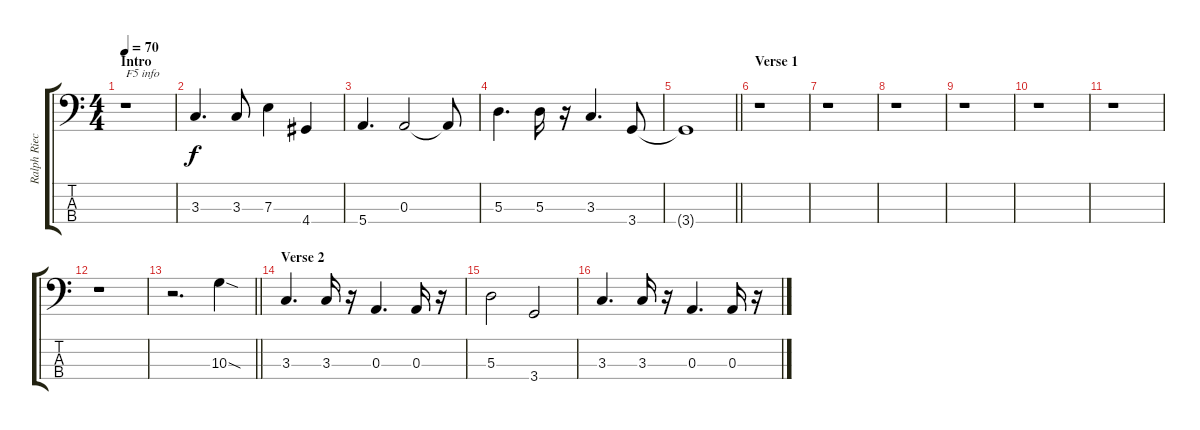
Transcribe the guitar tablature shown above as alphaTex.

\track ("Ralph Rieckermann" "Ralph Riec") {instrument electricbassfinger}
\staff {score tabs}
\tuning (G2 D2 A1 E1) {hide}
\ts (4 4)
\section ("" "Intro")
\tempo 70
\clef f4
\ks c
r.1{txt "F5 info" dy f instrument electricbassfinger} |
3.3.4{d} 3.3.8 7.3.4 4.4.4 |
5.4.4{d} 0.3.2 0.3{t}.8 |
5.3.4{d} 5.3.16 r.16 3.3.4{d} 3.4.8 |
\barLineRight lightlight
3.4{t}.1 |
\section ("" "Verse 1")
r.1 |
r.1 |
r.1 |
r.1 |
r.1 |
r.1 |
r.1 |
\barLineRight lightlight
r.2{d} 10.3{sod}.4 |
\section ("" "Verse 2")
3.3.4{d} 3.3.16 r.16 0.3.4{d} 0.3.16 r.16 |
5.3.2 3.4.2 |
3.3.4{d} 3.3.16 r.16 0.3.4{d} 0.3.16 r.16
